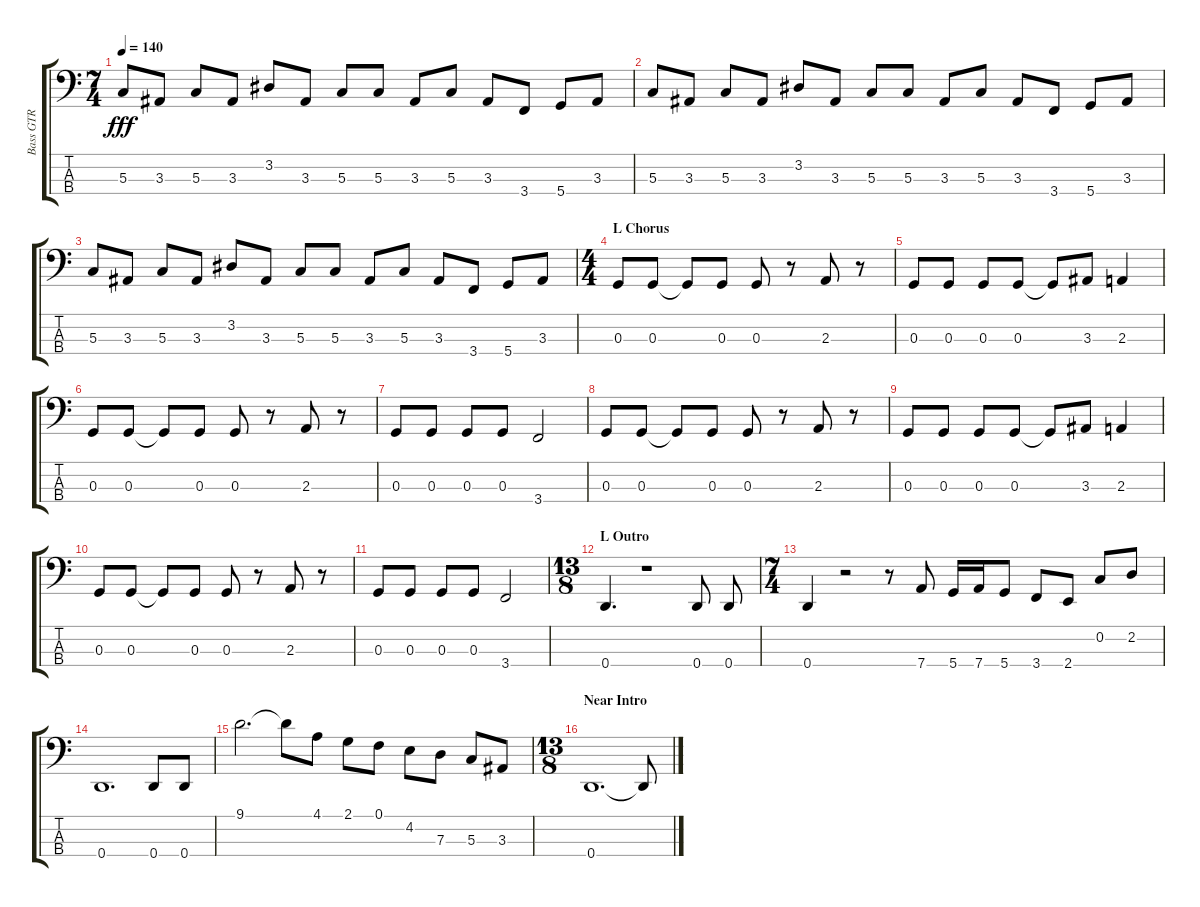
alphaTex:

\track ("Bass GTR" "Bass GTR") {instrument electricbassfinger}
\staff {score tabs}
\tuning (F2 C2 G1 D1) {hide}
\ts (7 4)
\tempo 140
\clef f4
\ks aminor
5.3.8{dy fff} 3.3.8 5.3.8 3.3.8 3.2.8 3.3.8 5.3.8 5.3.8 3.3.8 5.3.8 3.3.8 3.4.8 5.4.8 3.3.8 |
5.3.8 3.3.8 5.3.8 3.3.8 3.2.8 3.3.8 5.3.8 5.3.8 3.3.8 5.3.8 3.3.8 3.4.8 5.4.8 3.3.8 |
5.3.8 3.3.8 5.3.8 3.3.8 3.2.8 3.3.8 5.3.8 5.3.8 3.3.8 5.3.8 3.3.8 3.4.8 5.4.8 3.3.8 |
\ts (4 4)
\section ("" "L Chorus")
0.3.8 0.3.8 0.3{t}.8 0.3.8 0.3.8 r.8 2.3.8 r.8 |
0.3.8 0.3.8 0.3.8 0.3.8 0.3{t}.8 3.3.8 2.3.4 |
0.3.8 0.3.8 0.3{t}.8 0.3.8 0.3.8 r.8 2.3.8 r.8 |
0.3.8 0.3.8 0.3.8 0.3.8 3.4.2 |
0.3.8 0.3.8 0.3{t}.8 0.3.8 0.3.8 r.8 2.3.8 r.8 |
0.3.8 0.3.8 0.3.8 0.3.8 0.3{t}.8 3.3.8 2.3.4 |
0.3.8 0.3.8 0.3{t}.8 0.3.8 0.3.8 r.8 2.3.8 r.8 |
0.3.8 0.3.8 0.3.8 0.3.8 3.4.2 |
\ts (13 8)
\section ("" "L Outro")
0.4.4{d} r.1 0.4.8 0.4.8 |
\ts (7 4)
0.4.4 r.2 r.8 7.4.8 5.4.16 7.4.16 5.4.8 3.4.8 2.4.8 0.2.8 2.2.8 |
0.4.1{d} 0.4.8 0.4.8 |
9.1.2{d} 9.1{t}.8 4.1.8 2.1.8 0.1.8 4.2.8 7.3.8 5.3.8 3.3.8 |
\ts (13 8)
\section ("" "Near Intro")
0.4.1{d} 0.4{t}.8
